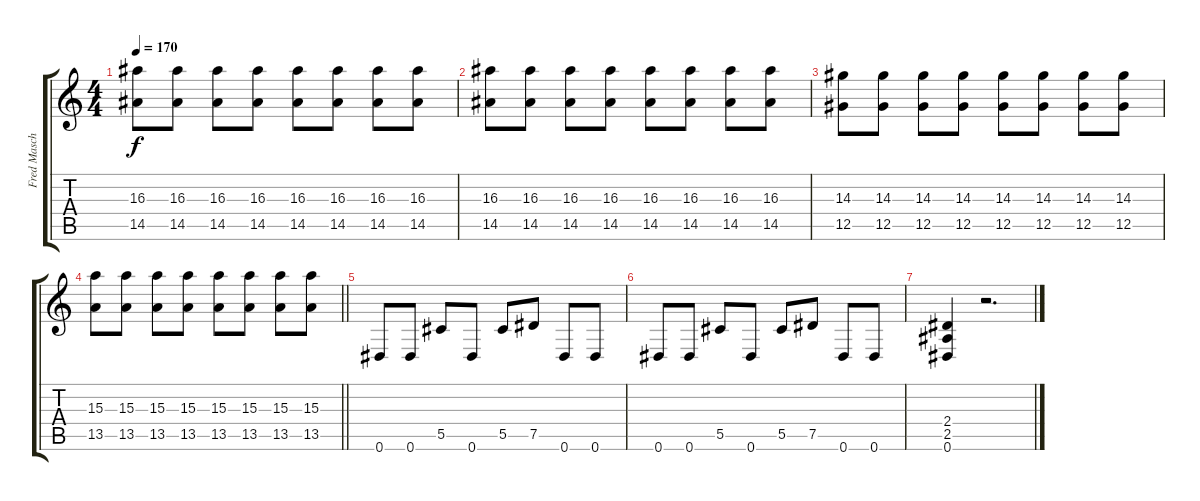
\track ("Fred Mascherino - Guitar" "Fred Masch") {instrument distortionguitar}
\staff {score tabs}
\tuning (Eb4 Bb3 Gb3 Db3 Ab2 Eb2) {hide}
\ts (4 4)
\tempo 170
\clef g2
\ks c
(16.3 14.5).8{dy f} (16.3 14.5).8 (16.3 14.5).8 (16.3 14.5).8 (16.3 14.5).8 (16.3 14.5).8 (16.3 14.5).8 (16.3 14.5).8 |
(16.3 14.5).8 (16.3 14.5).8 (16.3 14.5).8 (16.3 14.5).8 (16.3 14.5).8 (16.3 14.5).8 (16.3 14.5).8 (16.3 14.5).8 |
(14.3 12.5).8 (14.3 12.5).8 (14.3 12.5).8 (14.3 12.5).8 (14.3 12.5).8 (14.3 12.5).8 (14.3 12.5).8 (14.3 12.5).8 |
\barLineRight lightlight
(15.3 13.5).8 (15.3 13.5).8 (15.3 13.5).8 (15.3 13.5).8 (15.3 13.5).8 (15.3 13.5).8 (15.3 13.5).8 (15.3 13.5).8 |
0.6.8 0.6.8 5.5.8 0.6.8 5.5.8 7.5.8 0.6.8 0.6.8 |
0.6.8 0.6.8 5.5.8 0.6.8 5.5.8 7.5.8 0.6.8 0.6.8 |
(2.4 2.5 0.6).4 r.2{d}
